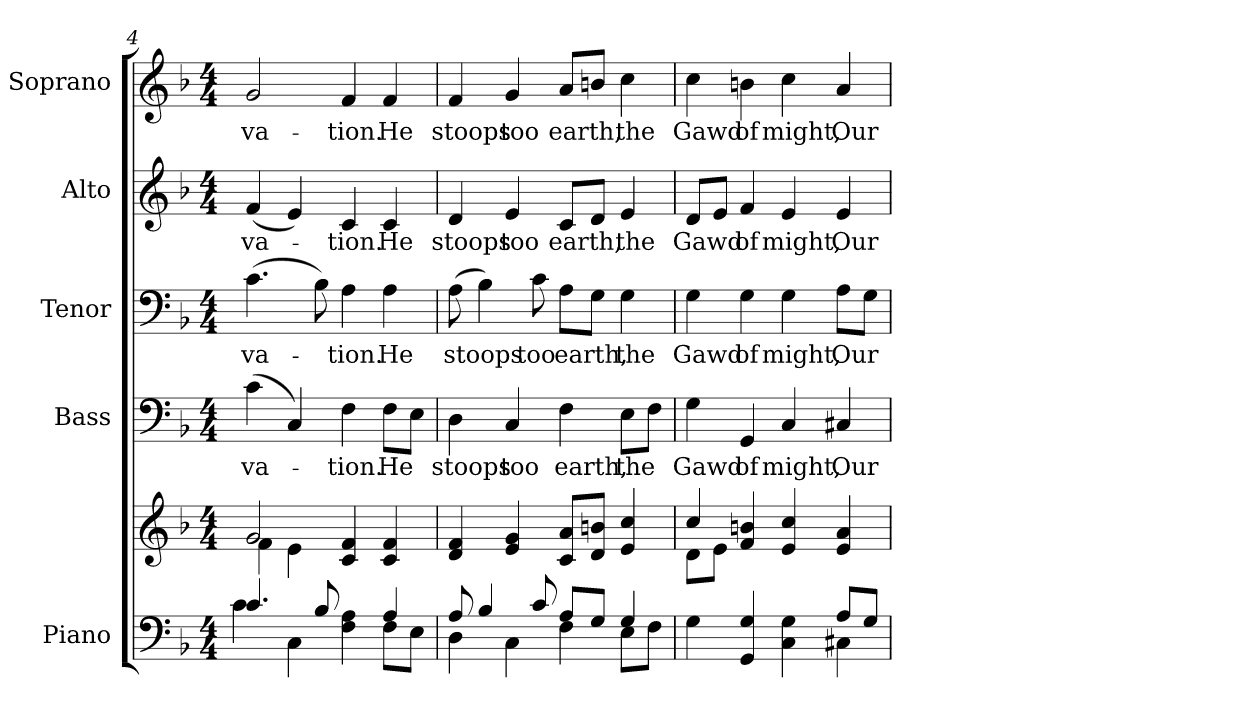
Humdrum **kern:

**kern	**kern	**kern	**text	**kern	**text	**kern	**text	**kern	**text
*part5	*part5	*part4	*part4	*part3	*part3	*part2	*part2	*part1	*part1
*staff6	*staff5	*staff4	*staff4	*staff3	*staff3	*staff2	*staff2	*staff1	*staff1
*I"Piano	*	*I"Bass	*	*I"Tenor	*	*I"Alto	*	*I"Soprano	*
*I'Pno.	*	*I'B.	*	*I'T.	*	*I'A.	*	*I'S.	*
*clefF4	*clefG2	*clefF4	*	*clefF4	*	*clefG2	*	*clefG2	*
*k[b-]	*k[b-]	*k[b-]	*	*k[b-]	*	*k[b-]	*	*k[b-]	*
*F:	*F:	*F:	*	*F:	*	*F:	*	*F:	*
*M4/4	*M4/4	*M4/4	*	*M4/4	*	*M4/4	*	*M4/4	*
=4	=4	=4	=4	=4	=4	=4	=4	=4	=4
*^	*^	*	*	*	*	*	*	*	*
!	!	!	!	!	!LO:LY:b:color=#000000	!	!	!	!	!	!
!	!	!	!	!	!	!	!LO:LY:b:color=#000000	!	!	!	!
!	!	!	!	!	!	!	!	!	!LO:LY:b:color=#000000	!	!
!	!	!	!	!	!	!	!	!	!	!	!LO:LY:b:color=#000000
4.ci/	4ci\	2gi/	4fi\	(4ci\	-va-	(4.ci\	-va-	(4fi/	-va-	2gi/	-va-
.	4Ci\	.	4ei\	4Ci/)	.	.	.	4ei/)	.	.	.
8B-i/	.	.	.	.	.	8B-i\)	.	.	.	.	.
!	!	!	!	!	!LO:LY:b:color=#000000	!	!	!	!	!	!
!	!	!	!	!	!	!	!LO:LY:b:color=#000000	!	!	!	!
!	!	!	!	!	!	!	!	!	!LO:LY:b:color=#000000	!	!
!	!	!	!	!	!	!	!	!	!	!	!LO:LY:b:color=#000000
4Fi\ 4Ai	4ryy	4ci/ 4fi	2ryy	4Fi\	-tion.	4Ai\	-tion.	4ci/	-tion.	4fi/	-tion.
!	!	!	!	!	!LO:LY:b:color=#000000	!	!	!	!	!	!
!	!	!	!	!	!	!	!LO:LY:b:color=#000000	!	!	!	!
!	!	!	!	!	!	!	!	!	!LO:LY:b:color=#000000	!	!
!	!	!	!	!	!	!	!	!	!	!	!LO:LY:b:color=#000000
4Ai/	8Fi\L	4ci/ 4fi	.	8Fi\L	He	4Ai\	He	4ci/	He	4fi/	He
.	8Ei\J	.	.	8Ei\J	.	.	.	.	.	.	.
*	*	*v	*v	*	*	*	*	*	*	*	*
!!LO:PB:g=z
=5	=5	=5	=5	=5	=5	=5	=5	=5	=5	=5
!	!	!	!	!LO:LY:b:color=#000000	!	!	!	!	!	!
!	!	!	!	!	!	!LO:LY:b:color=#000000	!	!	!	!
!	!	!	!	!	!	!	!	!LO:LY:b:color=#000000	!	!
!	!	!	!	!	!	!	!	!	!	!LO:LY:b:color=#000000
8Ai/	4Di\	4di/ 4fi	4Di\	stoops	(8Ai\	stoops	4di/	stoops	4fi/	stoops
4B-i/	.	.	.	.	4B-i\)	.	.	.	.	.
!	!	!	!	!LO:LY:b:color=#000000	!	!	!	!	!	!
!	!	!	!	!	!	!	!	!LO:LY:b:color=#000000	!	!
!	!	!	!	!	!	!	!	!	!	!LO:LY:b:color=#000000
.	4Ci\	4ei/ 4gi	4Ci/	too	.	.	4ei/	too	4gi/	too
!	!	!	!	!	!	!LO:LY:b:color=#000000	!	!	!	!
8ci/	.	.	.	.	8ci\	too	.	.	.	.
!	!	!	!	!LO:LY:b:color=#000000	!	!	!	!	!	!
!	!	!	!	!	!	!LO:LY:b:color=#000000	!	!	!	!
!	!	!	!	!	!	!	!	!LO:LY:b:color=#000000	!	!
!	!	!	!	!	!	!	!	!	!	!LO:LY:b:color=#000000
8Ai/L	4Fi\	8ci/ 8aiL	4Fi\	earth,	8Ai\L	earth,	8ci/L	earth,	8ai/L	earth,
8Gi/J	.	8di/ 8bniJ	.	.	8Gi\J	.	8di/J	.	8bni/J	.
!	!	!	!	!LO:LY:b:color=#000000	!	!	!	!	!	!
!	!	!	!	!	!	!LO:LY:b:color=#000000	!	!	!	!
!	!	!	!	!	!	!	!	!LO:LY:b:color=#000000	!	!
!	!	!	!	!	!	!	!	!	!	!LO:LY:b:color=#000000
4Gi/	8Ei\L	4ei/ 4cci	8Ei\L	the	4Gi\	the	4ei/	the	4cci\	the
.	8Fi\J	.	8Fi\J	.	.	.	.	.	.	.
=6	=6	=6	=6	=6	=6	=6	=6	=6	=6	=6
*	*	*^	*	*	*	*	*	*	*	*
!	!	!	!	!	!LO:LY:b:color=#000000	!	!	!	!	!	!
!	!	!	!	!	!	!	!LO:LY:b:color=#000000	!	!	!	!
!	!	!	!	!	!	!	!	!	!LO:LY:b:color=#000000	!	!
!	!	!	!	!	!	!	!	!	!	!	!LO:LY:b:color=#000000
4Gi\	2ryy	4cci/	8di\L	4Gi\	Gawd	4Gi\	Gawd	8di/L	Gawd	4cci\	Gawd
.	.	.	8ei\J	.	.	.	.	8ei/J	.	.	.
!	!	!	!	!	!LO:LY:b:color=#000000	!	!	!	!	!	!
!	!	!	!	!	!	!	!LO:LY:b:color=#000000	!	!	!	!
!	!	!	!	!	!	!	!	!	!LO:LY:b:color=#000000	!	!
!	!	!	!	!	!	!	!	!	!	!	!LO:LY:b:color=#000000
4GGi/ 4Gi	.	4fi/ 4bni	4ryy	4GGi/	of	4Gi\	of	4fi/	of	4bni\	of
!	!	!	!	!	!LO:LY:b:color=#000000	!	!	!	!	!	!
!	!	!	!	!	!	!	!LO:LY:b:color=#000000	!	!	!	!
!	!	!	!	!	!	!	!	!	!LO:LY:b:color=#000000	!	!
!	!	!	!	!	!	!	!	!	!	!	!LO:LY:b:color=#000000
4Ci\ 4Gi	4ryy	4ei/ 4cci	2ryy	4Ci/	might,	4Gi\	might,	4ei/	might,	4cci\	might,
!	!	!	!	!	!LO:LY:b:color=#000000	!	!	!	!	!	!
!	!	!	!	!	!	!	!LO:LY:b:color=#000000	!	!	!	!
!	!	!	!	!	!	!	!	!	!LO:LY:b:color=#000000	!	!
!	!	!	!	!	!	!	!	!	!	!	!LO:LY:b:color=#000000
8Ai/L	4C#Xi\	4ei/ 4ai	.	4C#Xi/	Our	8Ai\L	Our	4ei/	Our	4ai/	Our
8Gi/J	.	.	.	.	.	8Gi\J	.	.	.	.	.
*v	*v	*	*	*	*	*	*	*	*	*	*
*	*v	*v	*	*	*	*	*	*	*	*
=	=	=	=	=	=	=	=	=	=
*-	*-	*-	*-	*-	*-	*-	*-	*-	*-
